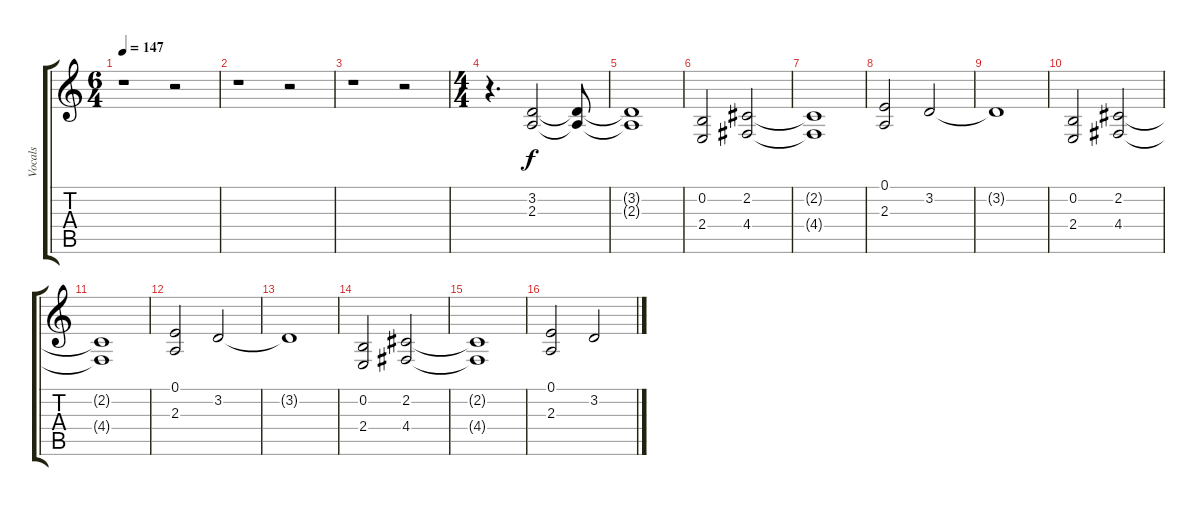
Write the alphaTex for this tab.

\track ("Vocals" "Vocals") {instrument voiceoohs}
\staff {score tabs}
\tuning (E4 B3 G3 D3 A2 E2) {hide}
\ts (6 4)
\tempo 147
\clef g2
\ks c
r.1{dy f} r.2 |
r.1 r.2 |
r.1 r.2 |
\ts (4 4)
r.4{d} (3.2 2.3).2{balance 13 instrument voiceoohs} (3.2{t} 2.3{t}).8 |
(3.2{t} 2.3{t}).1 |
(0.2 2.4).2{balance 12} (2.2 4.4).2 |
(2.2{t} 4.4{t}).1 |
(0.1 2.3).2{balance 13} 3.2.2 |
3.2{t}.1 |
(0.2 2.4).2{balance 12} (2.2 4.4).2 |
(2.2{t} 4.4{t}).1 |
(0.1 2.3).2{balance 13} 3.2.2 |
3.2{t}.1 |
(0.2 2.4).2{balance 12} (2.2 4.4).2 |
(2.2{t} 4.4{t}).1 |
(0.1 2.3).2{balance 13} 3.2.2
